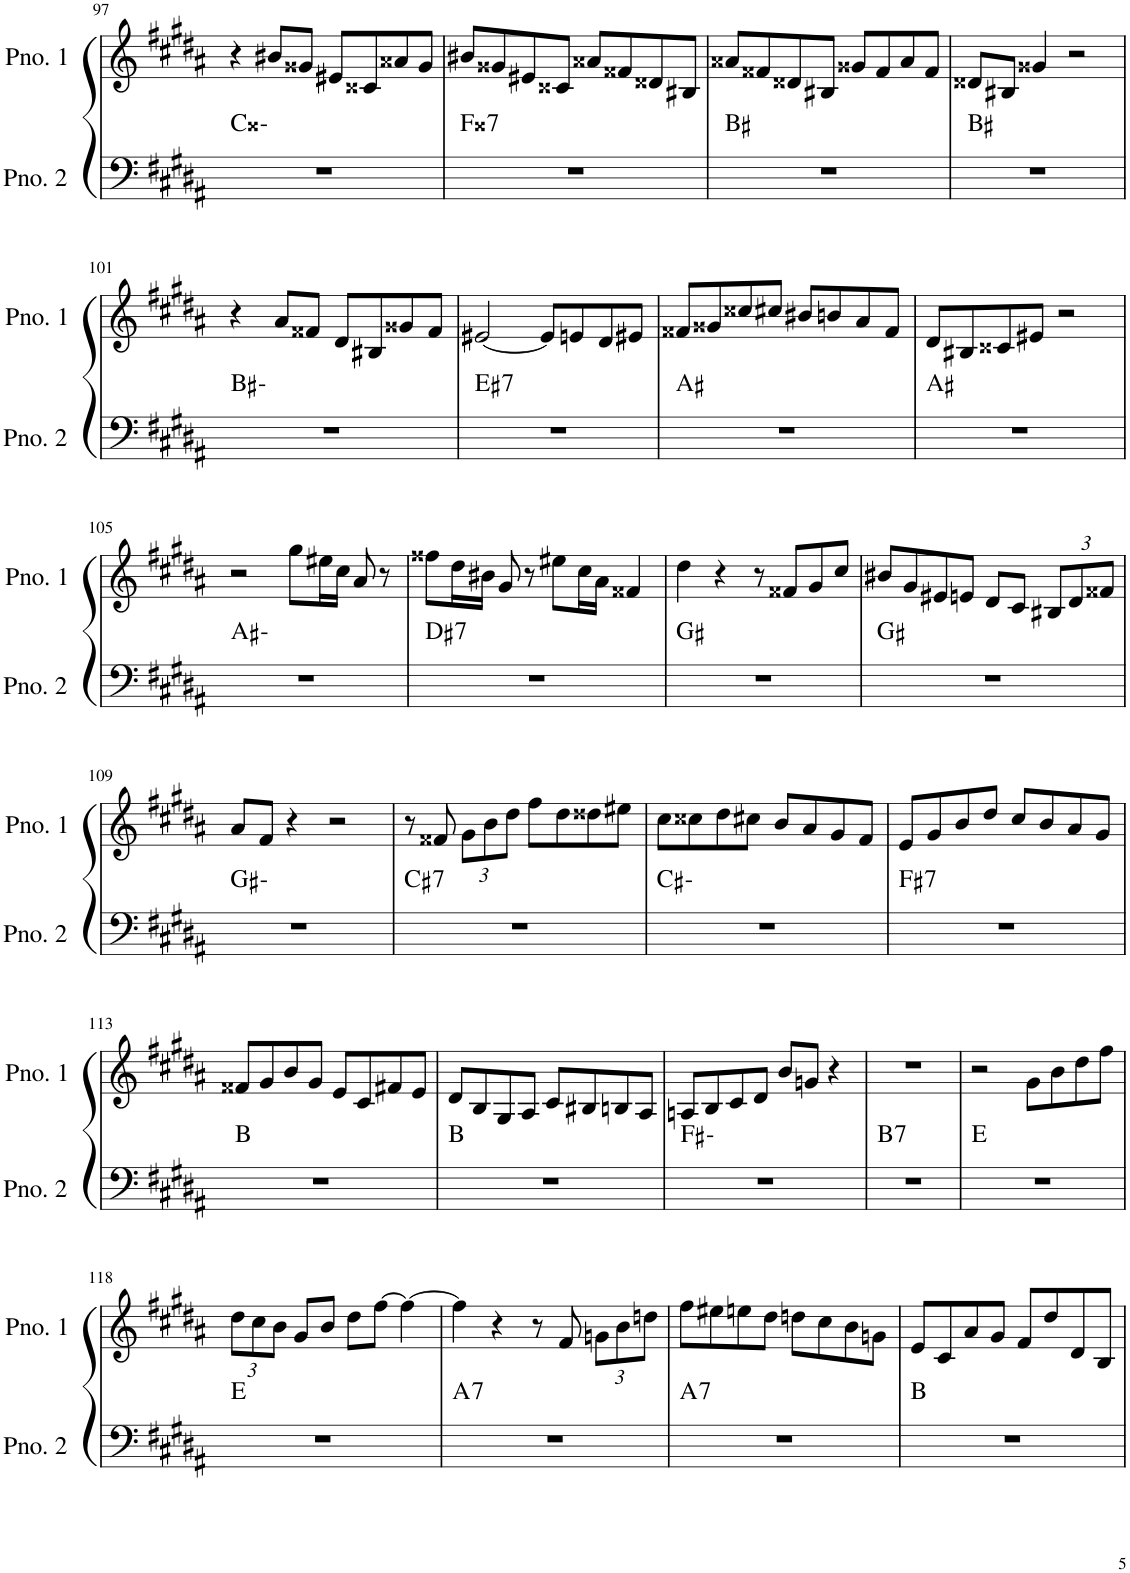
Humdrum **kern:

**kern	**harte	**kern
*part2	*part2	*part1
*staff2	*	*staff1
*I"ピアノ 2	*	*I"ピアノ 1
!!LO:PB:g=z
*clefF4	*	*clefG2
*k[f#c#g#d#a#]	*	*k[f#c#g#d#a#]
*M4/4	*	*M4/4
=97	=97	=97
1r	C##:min	4r
.	.	8b#X/L
.	.	8g##X/J
.	.	8e#X/L
.	.	8c##X/
.	.	8a##X/
.	.	8g##/J
=98	=98	=98
!	!LO:H:kt=7	!
1r	F##:7	8b#X/L
.	.	8g##X/
.	.	8e#X/
.	.	8c##X/J
.	.	8a##X/L
.	.	8f##X/
.	.	8d##X/
.	.	8B#X/J
=99	=99	=99
1r	B#:maj	8a##X/L
.	.	8f##X/
.	.	8d##X/
.	.	8B#X/J
.	.	8g##X/L
.	.	8f##/
.	.	8a##/
.	.	8f##/J
=100	=100	=100
1r	B#:maj	8d##X/L
.	.	8B#X/J
.	.	4g##X/
.	.	2r
!!LO:LB:g=z
=101	=101	=101
1r	B#:min	4r
.	.	8a#/L
.	.	8f##X/J
.	.	8d#/L
.	.	8B#X/
.	.	8g##X/
.	.	8f##/J
=102	=102	=102
!	!LO:H:kt=7	!
1r	E#:7	[2e#X/
.	.	8e#/L]
.	.	8en/
.	.	8d#/
.	.	8e#X/J
=103	=103	=103
1r	A#:maj	8f##X/L
.	.	8g##X/
.	.	8cc##X/
.	.	8cc#X/J
.	.	8b#X/L
.	.	8bn/
.	.	8a#/
.	.	8f##/J
=104	=104	=104
1r	A#:maj	8d#/L
.	.	8B#X/
.	.	8c##X/
.	.	8e#X/J
.	.	2r
!!LO:LB:g=z
=105	=105	=105
1r	A#:min	2r
.	.	8gg#\L
.	.	16ee#X\L
.	.	16cc#\JJ
.	.	8a#/
.	.	8r
=106	=106	=106
!	!LO:H:kt=7	!
1r	D#:7	8ff##X\L
.	.	16dd#\L
.	.	16b#X\JJ
.	.	8g#/
.	.	8r
.	.	8ee#X\L
.	.	16cc#\L
.	.	16a#\JJ
.	.	4f##X/
=107	=107	=107
1r	G#:maj	4dd#\
.	.	4r
.	.	8r
.	.	8f##X/L
.	.	8g#/
.	.	8cc#/J
=108	=108	=108
1r	G#:maj	8b#X/L
.	.	8g#/
.	.	8e#X/
.	.	8en/J
.	.	8d#/L
.	.	8c#/J
*	*	*Xbrackettup
.	.	12B#X/L
.	.	12d#/
.	.	12f##X/J
!!LO:LB:g=z
=109	=109	=109
1r	G#:min	8a#/L
.	.	8f#/J
.	.	4r
.	.	2r
=110	=110	=110
!	!LO:H:kt=7	!
1r	C#:7	8r
.	.	8f##X/
.	.	12g#\L
.	.	12b\
.	.	12dd#\J
.	.	8ff#\L
.	.	8dd#\
.	.	8dd##X\
.	.	8ee#X\J
=111	=111	=111
1r	C#:min	8cc#\L
.	.	8cc##X\
.	.	8dd#\
.	.	8cc#X\J
.	.	8b/L
.	.	8a#/
.	.	8g#/
.	.	8f#/J
=112	=112	=112
!	!LO:H:kt=7	!
1r	F#:7	8e/L
.	.	8g#/
.	.	8b/
.	.	8dd#/J
.	.	8cc#/L
.	.	8b/
.	.	8a#/
.	.	8g#/J
!!LO:LB:g=z
=113	=113	=113
1r	B:maj	8f##X/L
.	.	8g#/
.	.	8b/
.	.	8g#/J
.	.	8e/L
.	.	8c#/
.	.	8f#X/
.	.	8e/J
=114	=114	=114
1r	B:maj	8d#/L
.	.	8B/
.	.	8G#/
.	.	8A#/J
.	.	8c#/L
.	.	8B#X/
.	.	8Bn/
.	.	8A#/J
=115	=115	=115
1r	F#:min	8An/L
.	.	8B/
.	.	8c#/
.	.	8d#/J
.	.	8b/L
.	.	8gn/J
.	.	4r
=116	=116	=116
!	!LO:H:kt=7	!
1r	B:7	1r
=117	=117	=117
1r	E:maj	2r
.	.	8g#\L
.	.	8b\
.	.	8dd#\
.	.	8ff#\J
!!LO:LB:g=z
=118	=118	=118
1r	E:maj	12dd#\L
.	.	12cc#\
.	.	12b\J
.	.	8g#/L
.	.	8b/J
.	.	8dd#\L
.	.	[8ff#\J
.	.	4ff#\_
=119	=119	=119
!	!LO:H:kt=7	!
1r	A:7	4ff#\]
.	.	4r
.	.	8r
.	.	8f#/
.	.	12gn\L
.	.	12b\
.	.	12ddn\J
=120	=120	=120
!	!LO:H:kt=7	!
1r	A:7	8ff#\L
.	.	8ee#X\
.	.	8een\
.	.	8dd#\J
.	.	8ddn\L
.	.	8cc#\
.	.	8b\
.	.	8gn\J
=121	=121	=121
1r	B:maj	8e/L
.	.	8c#/
.	.	8a#/
.	.	8g#/J
.	.	8f#/L
.	.	8dd#/
.	.	8d#/
.	.	8B/J
=	=	=
*-	*-	*-
